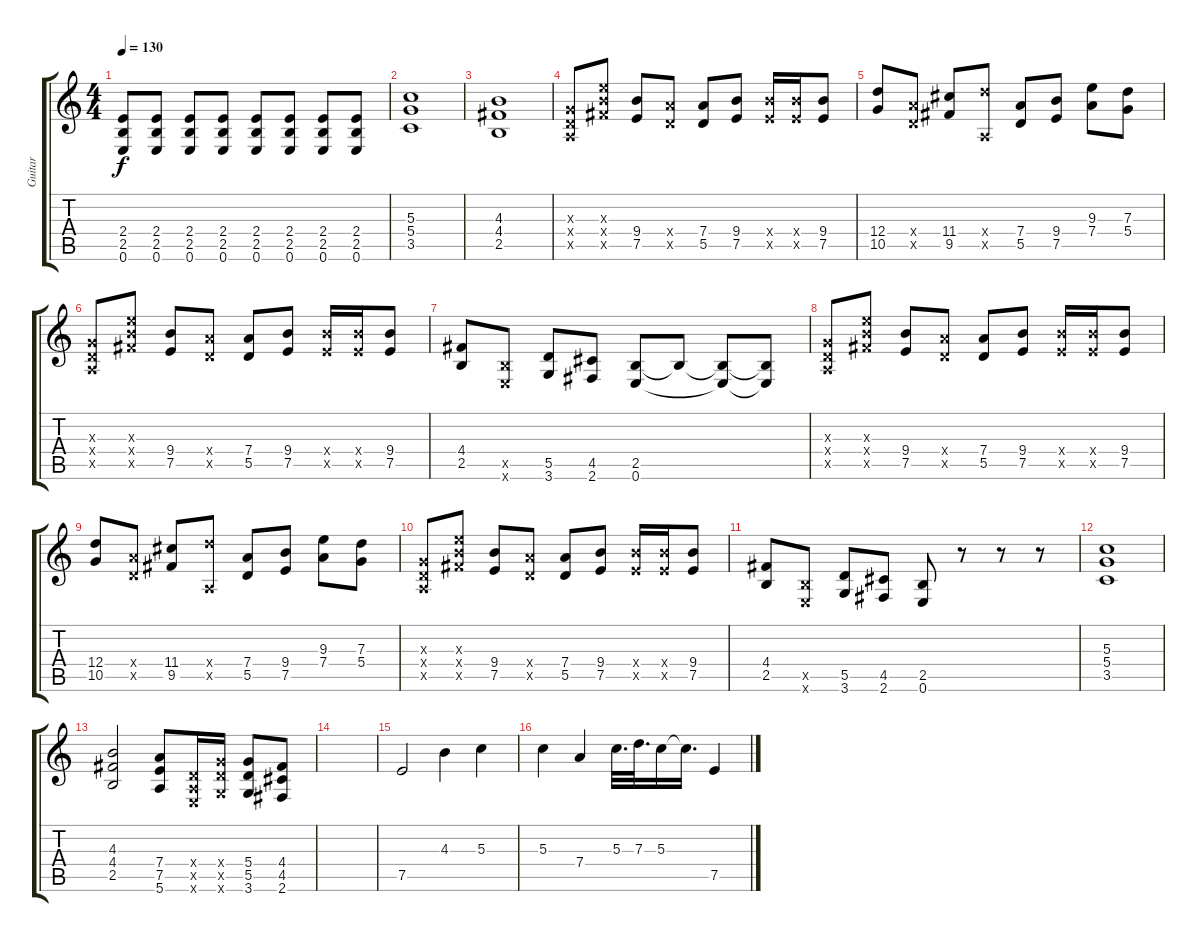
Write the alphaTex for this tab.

\track ("Guitar" "Guitar") {instrument distortionguitar}
\staff {score tabs}
\tuning (E4 B3 G3 D3 A2 E2) {hide}
\ts (4 4)
\tempo 130
\clef g2
\ks c
(2.4 2.5 0.6).8{dy f} (2.4 2.5 0.6).8 (2.4 2.5 0.6).8 (2.4 2.5 0.6).8 (2.4 2.5 0.6).8 (2.4 2.5 0.6).8 (2.4 2.5 0.6).8 (2.4 2.5 0.6).8 |
(5.3 5.4 3.5).1 |
(4.3 4.4 2.5).1 |
(0.3{x} 0.4{x} 0.5{x}).8 (9.3{x} 9.4{x} 9.5{x}).8 (9.4 7.5).8 (7.4{x} 5.5{x}).8 (7.4 5.5).8 (9.4 7.5).8 (9.4{x} 7.5{x}).16 (9.4{x} 7.5{x}).16 (9.4 7.5).8 |
(12.4 10.5).8 (7.4{x} 5.5{x}).8 (11.4 9.5).8 (12.4{x} 0.5{x}).8 (7.4 5.5).8 (9.4 7.5).8 (9.3 7.4).8 (7.3 5.4).8 |
(0.3{x} 0.4{x} 0.5{x}).8 (9.3{x} 9.4{x} 9.5{x}).8 (9.4 7.5).8 (7.4{x} 5.5{x}).8 (7.4 5.5).8 (9.4 7.5).8 (9.4{x} 7.5{x}).16 (9.4{x} 7.5{x}).16 (9.4 7.5).8 |
(4.4 2.5).8 (2.5{x} 0.6{x}).8 (5.5 3.6).8 (4.5 2.6).8 (2.5 0.6).8 2.5{t}.8 (2.5{t} 0.6{t}).8 (2.5{t} 0.6{t}).8 |
(0.3{x} 0.4{x} 0.5{x}).8 (9.3{x} 9.4{x} 9.5{x}).8 (9.4 7.5).8 (7.4{x} 5.5{x}).8 (7.4 5.5).8 (9.4 7.5).8 (9.4{x} 7.5{x}).16 (9.4{x} 7.5{x}).16 (9.4 7.5).8 |
(12.4 10.5).8 (7.4{x} 5.5{x}).8 (11.4 9.5).8 (12.4{x} 0.5{x}).8 (7.4 5.5).8 (9.4 7.5).8 (9.3 7.4).8 (7.3 5.4).8 |
(0.3{x} 0.4{x} 0.5{x}).8 (9.3{x} 9.4{x} 9.5{x}).8 (9.4 7.5).8 (7.4{x} 5.5{x}).8 (7.4 5.5).8 (9.4 7.5).8 (9.4{x} 7.5{x}).16 (9.4{x} 7.5{x}).16 (9.4 7.5).8 |
(4.4 2.5).8 (2.5{x} 0.6{x}).8 (5.5 3.6).8 (4.5 2.6).8 (2.5 0.6).8 r.8 r.8 r.8 |
(5.3 5.4 3.5).1 |
(4.3 4.4 2.5).2 (7.4 7.5 5.6).8 (0.4{x} 0.5{x} 0.6{x}).16 (5.4{x} 5.5{x} 3.6{x}).16 (5.4 5.5 3.6).8 (4.4 4.5 2.6).8 |
|
7.5.2{instrument acousticguitarsteel} 4.3.4 5.3.4 |
5.3.4 7.4.4 5.3.32{d} 7.3.32{d} 5.3.16 5.3{t}.16{d} 7.5.4
